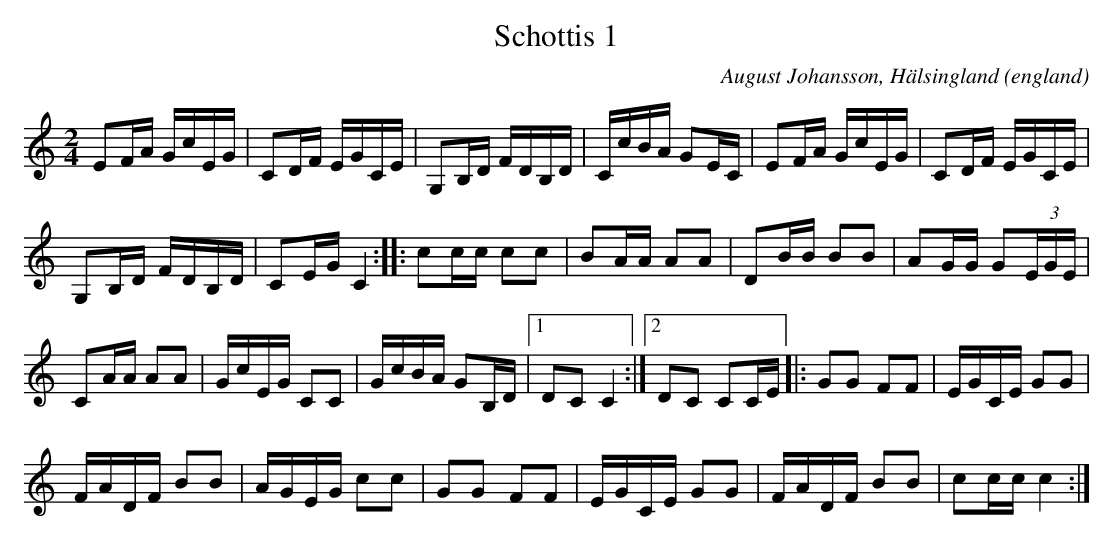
X:1
T:Schottis 1
O:england
C:August Johansson, Hälsingland
M:2/4
L:1/16
K:C
E2FA GcEG|C2DF EGCE|\
G,2B,D FDB,D|CcBA G2EC|\
E2FA GcEG|C2DF EGCE|
G,2B,D FDB,D|C2EG C4:|\
|:c2cc c2c2|B2AA A2A2|\
D2BB B2B2|A2GG G2(3EGE|
C2AA A2A2|GcEG C2C2|\
GcBA G2B,D|1 D2C2 C4:|2 D2C2 C2CE\
|:G2G2 F2F2|EGCE G2G2|
FADF B2B2|AGEG c2c2|\
G2G2 F2F2|EGCE G2G2|FADF B2B2|c2cc c4:|
